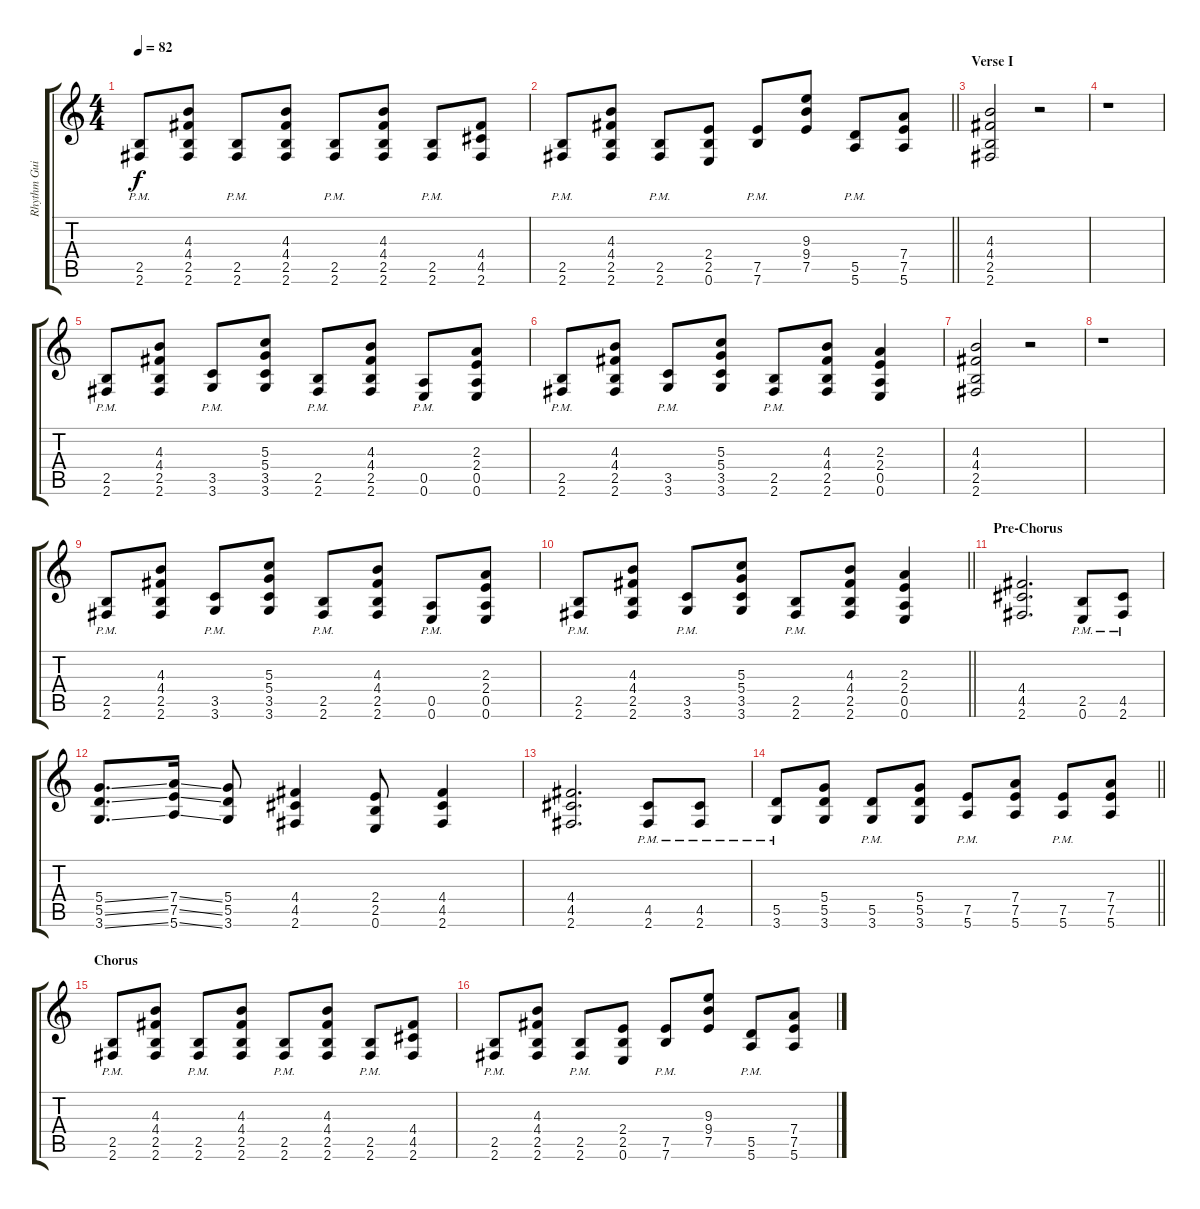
\track ("Rhythm Guitar I" "Rhythm Gui") {instrument overdrivenguitar}
\staff {score tabs}
\tuning (E4 B3 G3 D3 A2 E2) {hide}
\ts (4 4)
\tempo 82
\clef g2
\ks c
(2.5{pm} 2.6{pm}).8{dy f} (4.3 4.4 2.5 2.6).8 (2.5{pm} 2.6{pm}).8 (4.3 4.4 2.5 2.6).8 (2.5{pm} 2.6{pm}).8 (4.3 4.4 2.5 2.6).8 (2.5{pm} 2.6{pm}).8 (4.4 4.5 2.6).8 |
\barLineRight lightlight
(2.5{pm} 2.6{pm}).8 (4.3 4.4 2.5 2.6).8 (2.5{pm} 2.6{pm}).8 (2.4 2.5 0.6).8 (7.5{pm} 7.6{pm}).8 (9.3 9.4 7.5).8 (5.5{pm} 5.6{pm}).8 (7.4 7.5 5.6).8 |
\section ("" "Verse I")
(4.3 4.4 2.5 2.6).2 r.2 |
r.1 |
(2.5{pm} 2.6{pm}).8 (4.3 4.4 2.5 2.6).8 (3.5{pm} 3.6{pm}).8 (5.3 5.4 3.5 3.6).8 (2.5{pm} 2.6{pm}).8 (4.3 4.4 2.5 2.6).8 (0.5{pm} 0.6{pm}).8 (2.3 2.4 0.5 0.6).8 |
(2.5{pm} 2.6{pm}).8 (4.3 4.4 2.5 2.6).8 (3.5{pm} 3.6{pm}).8 (5.3 5.4 3.5 3.6).8 (2.5{pm} 2.6{pm}).8 (4.3 4.4 2.5 2.6).8 (2.3 2.4 0.5 0.6).4 |
(4.3 4.4 2.5 2.6).2 r.2 |
r.1 |
(2.5{pm} 2.6{pm}).8 (4.3 4.4 2.5 2.6).8 (3.5{pm} 3.6{pm}).8 (5.3 5.4 3.5 3.6).8 (2.5{pm} 2.6{pm}).8 (4.3 4.4 2.5 2.6).8 (0.5{pm} 0.6{pm}).8 (2.3 2.4 0.5 0.6).8 |
\barLineRight lightlight
(2.5{pm} 2.6{pm}).8 (4.3 4.4 2.5 2.6).8 (3.5{pm} 3.6{pm}).8 (5.3 5.4 3.5 3.6).8 (2.5{pm} 2.6{pm}).8 (4.3 4.4 2.5 2.6).8 (2.3 2.4 0.5 0.6).4 |
\section ("" "Pre-Chorus")
(4.4 4.5 2.6).2{d} (2.5{pm} 0.6{pm}).8 (4.5{pm} 2.6{pm}).8 |
(5.4{ss} 5.5{ss} 3.6{ss}).8{d} (7.4{ss} 7.5{ss} 5.6{ss}).16 (5.4 5.5 3.6).8 (4.4 4.5 2.6).4 (2.4 2.5 0.6).8 (4.4 4.5 2.6).4 |
(4.4 4.5 2.6).2{d} (4.5{pm} 2.6{pm}).8 (4.5{pm} 2.6{pm}).8 |
\barLineRight lightlight
(5.5{pm} 3.6{pm}).8 (5.4 5.5 3.6).8 (5.5{pm} 3.6{pm}).8 (5.4 5.5 3.6).8 (7.5{pm} 5.6{pm}).8 (7.4 7.5 5.6).8 (7.5{pm} 5.6{pm}).8 (7.4 7.5 5.6).8 |
\section ("" "Chorus")
(2.5{pm} 2.6{pm}).8 (4.3 4.4 2.5 2.6).8 (2.5{pm} 2.6{pm}).8 (4.3 4.4 2.5 2.6).8 (2.5{pm} 2.6{pm}).8 (4.3 4.4 2.5 2.6).8 (2.5{pm} 2.6{pm}).8 (4.4 4.5 2.6).8 |
(2.5{pm} 2.6{pm}).8 (4.3 4.4 2.5 2.6).8 (2.5{pm} 2.6{pm}).8 (2.4 2.5 0.6).8 (7.5{pm} 7.6{pm}).8 (9.3 9.4 7.5).8 (5.5{pm} 5.6{pm}).8 (7.4 7.5 5.6).8
